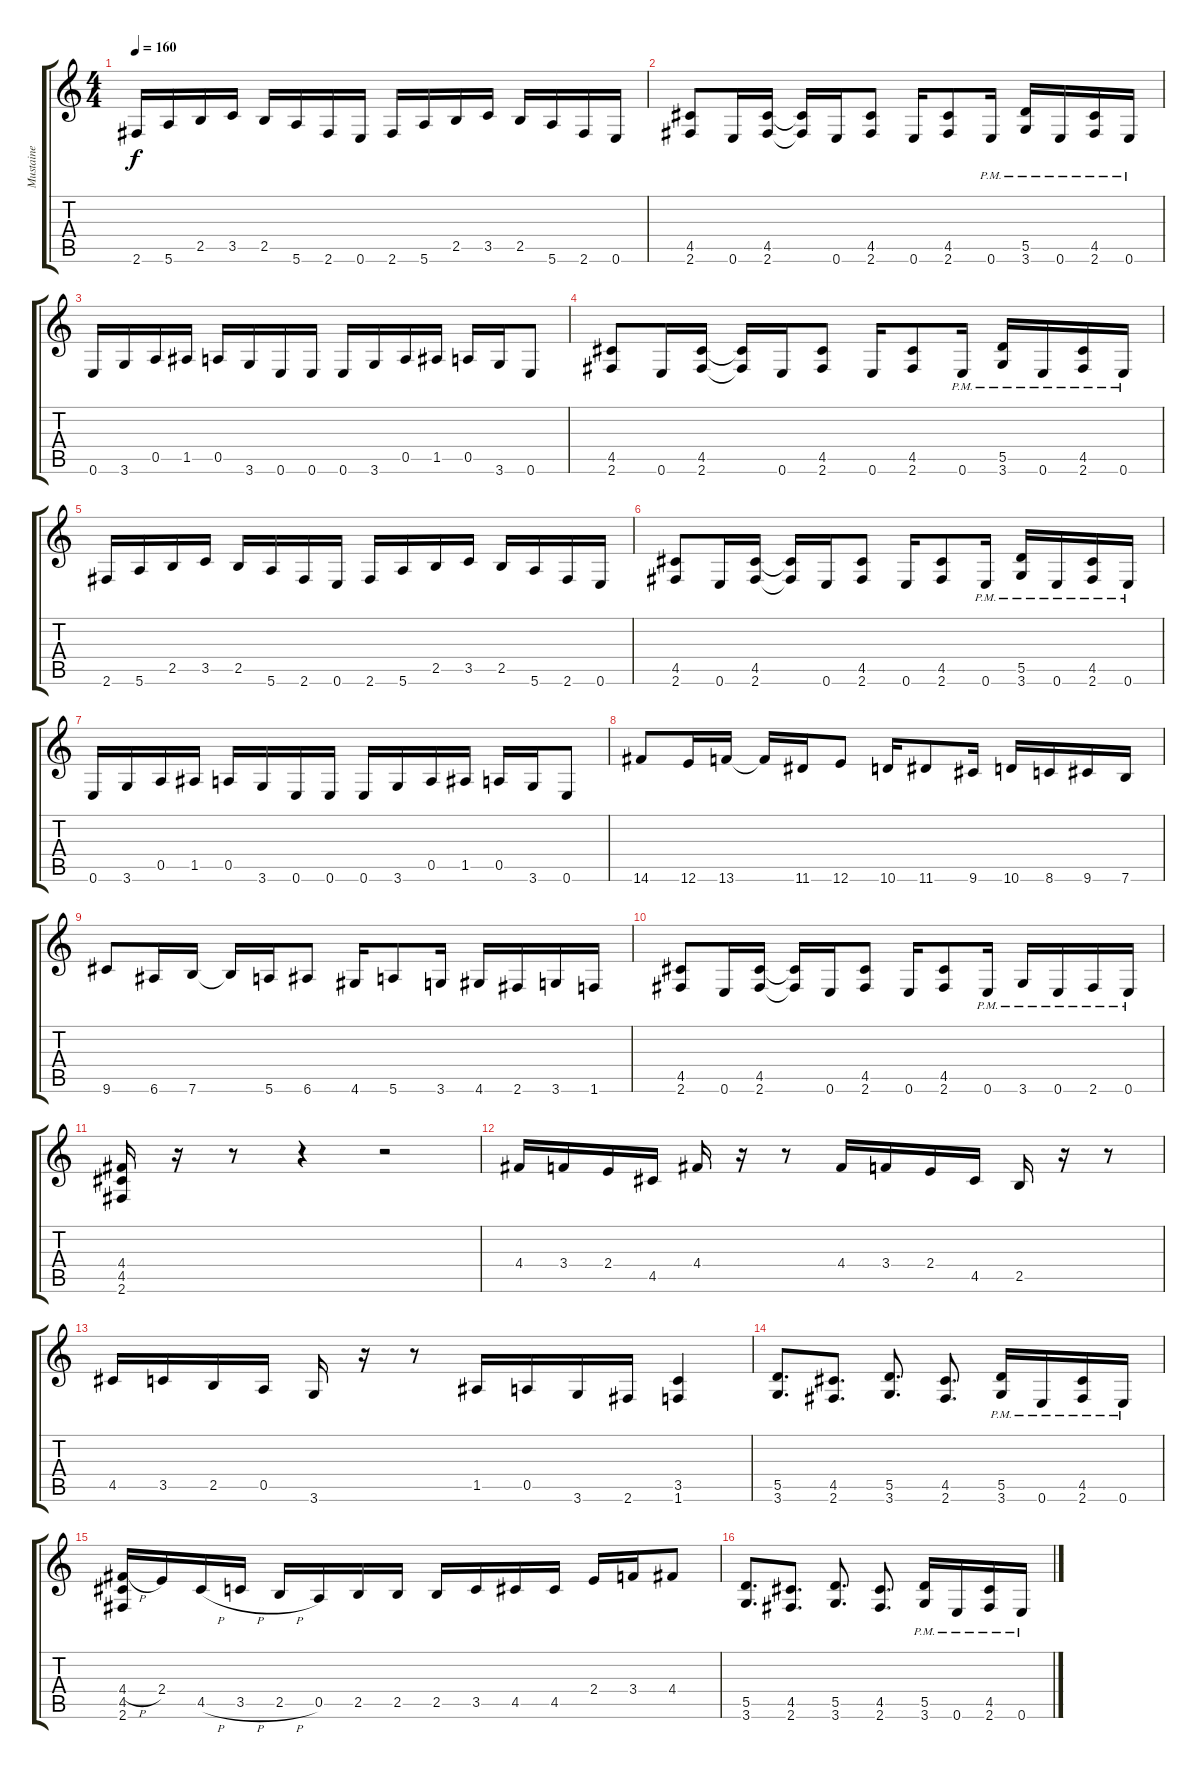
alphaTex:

\track ("Mustaine" "Mustaine") {instrument distortionguitar}
\staff {score tabs}
\tuning (E4 B3 G3 D3 A2 E2) {hide}
\ts (4 4)
\tempo 160
\clef g2
\ks c
2.6.16{dy f} 5.6.16 2.5.16 3.5.16 2.5.16 5.6.16 2.6.16 0.6.16 2.6.16 5.6.16 2.5.16 3.5.16 2.5.16 5.6.16 2.6.16 0.6.16 |
(4.5 2.6).8 0.6.16 (4.5 2.6).16 (4.5{t} 2.6{t}).16 0.6.16 (4.5 2.6).8 0.6.16 (4.5 2.6).8 0.6{pm}.16 (5.5 3.6{pm}).16 0.6{pm}.16 (4.5 2.6{pm}).16 0.6{pm}.16 |
0.6.16 3.6.16 0.5.16 1.5.16 0.5.16 3.6.16 0.6.16 0.6.16 0.6.16 3.6.16 0.5.16 1.5.16 0.5.16 3.6.16 0.6.8 |
(4.5 2.6).8 0.6.16 (4.5 2.6).16 (4.5{t} 2.6{t}).16 0.6.16 (4.5 2.6).8 0.6.16 (4.5 2.6).8 0.6{pm}.16 (5.5 3.6{pm}).16 0.6{pm}.16 (4.5 2.6{pm}).16 0.6{pm}.16 |
2.6.16 5.6.16 2.5.16 3.5.16 2.5.16 5.6.16 2.6.16 0.6.16 2.6.16 5.6.16 2.5.16 3.5.16 2.5.16 5.6.16 2.6.16 0.6.16 |
(4.5 2.6).8 0.6.16 (4.5 2.6).16 (4.5{t} 2.6{t}).16 0.6.16 (4.5 2.6).8 0.6.16 (4.5 2.6).8 0.6{pm}.16 (5.5 3.6{pm}).16 0.6{pm}.16 (4.5 2.6{pm}).16 0.6{pm}.16 |
0.6.16 3.6.16 0.5.16 1.5.16 0.5.16 3.6.16 0.6.16 0.6.16 0.6.16 3.6.16 0.5.16 1.5.16 0.5.16 3.6.16 0.6.8 |
14.6.8 12.6.16 13.6.16 13.6{t}.16 11.6.16 12.6.8 10.6.16 11.6.8 9.6.16 10.6.16 8.6.16 9.6.16 7.6.16 |
9.6.8 6.6.16 7.6.16 7.6{t}.16 5.6.16 6.6.8 4.6.16 5.6.8 3.6.16 4.6.16 2.6.16 3.6.16 1.6.16 |
(4.5 2.6).8 0.6.16 (4.5 2.6).16 (4.5{t} 2.6{t}).16 0.6.16 (4.5 2.6).8 0.6.16 (4.5 2.6).8 0.6{pm}.16 3.6{pm}.16 0.6{pm}.16 2.6{pm}.16 0.6{pm}.16 |
(4.4 4.5 2.6).16 r.16 r.8 r.4 r.2 |
4.4.16 3.4.16 2.4.16 4.5.16 4.4.16 r.16 r.8 4.4.16 3.4.16 2.4.16 4.5.16 2.5.16 r.16 r.8 |
4.5.16 3.5.16 2.5.16 0.5.16 3.6.16 r.16 r.8 1.5.16 0.5.16 3.6.16 2.6.16 (3.5 1.6).4 |
(5.5 3.6).8{d} (4.5 2.6).8{d} (5.5 3.6).8{d} (4.5 2.6).8{d} (5.5{pm} 3.6).16 0.6{pm}.16 (4.5{pm} 2.6).16 0.6{pm}.16 |
(4.4{h} 4.5 2.6).16 2.4.16 4.5{h}.16 3.5{h}.16 2.5{h}.16 0.5.16 2.5.16 2.5.16 2.5.16 3.5.16 4.5.16 4.5.16 2.4.16 3.4.16 4.4.8 |
(5.5 3.6).8{d} (4.5 2.6).8{d} (5.5 3.6).8{d} (4.5 2.6).8{d} (5.5{pm} 3.6).16 0.6{pm}.16 (4.5{pm} 2.6).16 0.6{pm}.16
